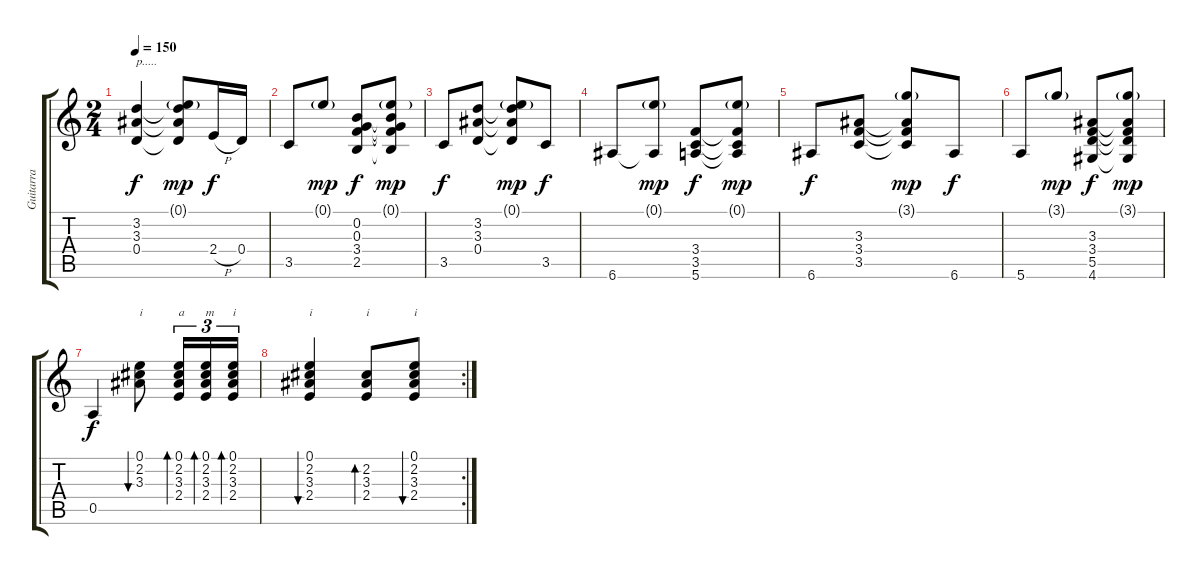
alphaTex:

\track ("Guitarra" "Guitarra") {instrument acousticguitarnylon}
\staff {score tabs}
\tuning (E4 B3 G3 D3 A2 E2) {hide}
\ts (2 4)
\tempo 150
\clef g2
\ks c
(3.2 3.3 0.4).4{txt "p....." dy f instrument acousticguitarnylon} (0.1{g} 3.2{t} 3.3{t} 0.4{t}).8{dy mp} 2.4{h}.16{dy f} 0.4.16 |
3.5.8 0.1{g}.8{dy mp} (0.2 0.3 3.4 2.5).8{dy f} (0.1{g} 0.2{t} 0.3{t} 3.4{t} 2.5{t}).8{dy mp} |
3.5.8{dy f} (3.2 3.3 0.4).8 (0.1{g} 3.2{t} 3.3{t} 0.4{t}).8{dy mp} 3.5.8{dy f} |
6.6.8 (0.1{g} 6.6{t}).8{dy mp} (3.4 3.5 5.6).8{dy f} (0.1{g} 3.4{t} 3.5{t} 5.6{t}).8{dy mp} |
6.6.8{dy f} (3.3 3.4 3.5).8 (3.1{g} 3.3{t} 3.4{t} 3.5{t}).8{dy mp} 6.6.8{dy f} |
5.6.8 3.1{g}.8{dy mp} (3.3 3.4 5.5 4.6).8{dy f} (3.1{g} 3.3{t} 3.4{t} 5.5{t} 4.6{t}).8{dy mp} |
0.5.4{dy f} (0.1 2.2 3.3).8{bu 60 txt "i"} (0.1 2.2 3.3 2.4).16{tu (3 2) bd 60 txt "a"} (0.1 2.2 3.3 2.4).16{tu (3 2) bd 60 txt "m"} (0.1 2.2 3.3 2.4).16{tu (3 2) bd 60 txt "i"} |
\rc 2
(0.1 2.2 3.3 2.4).4{bu 60 txt "i"} (2.2 3.3 2.4).8{bd 60 txt "i"} (0.1 2.2 3.3 2.4).8{bu 60 txt "i"}
